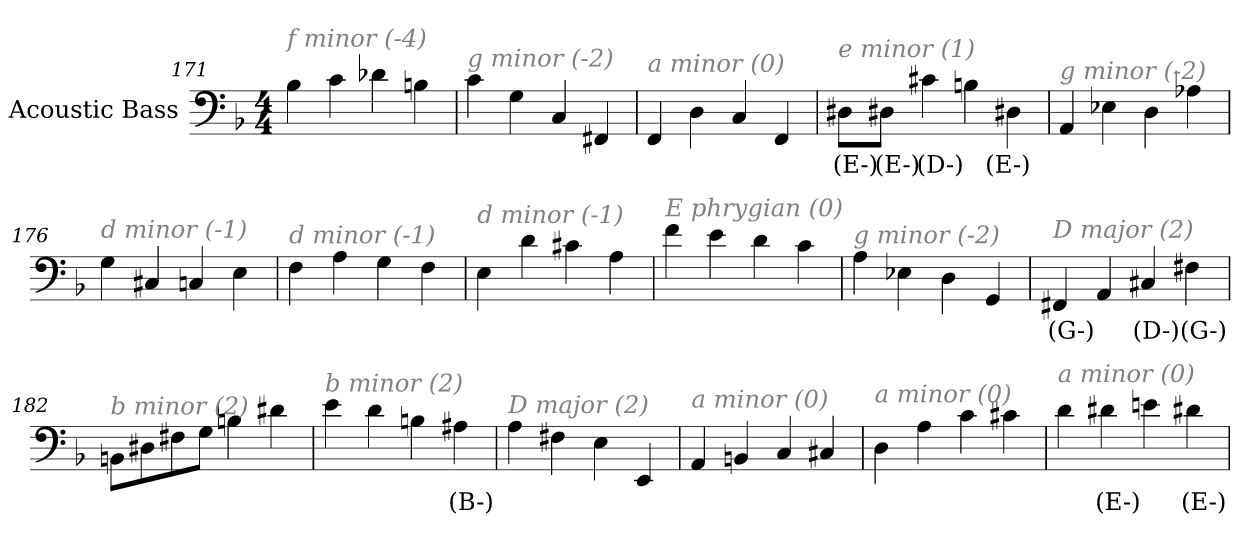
**kern	**text
*part1	*part1
*staff1	*staff1
*I"Acoustic Bass	*
*clefF4	*
*ITrd7c12	*
*k[b-]	*
*F:	*
*M4/4	*
=171	=171
!LO:TX:i:color=#808080:t=f minor (-4)	!
4BB-	.
4C	.
4D-X	.
4BBn	.
=172	=172
!LO:TX:i:color=#808080:t=g minor (-2)	!
4C	.
4GG	.
4CC	.
4FFF#X	.
=173	=173
!LO:TX:i:color=#808080:t=a minor (0)	!
4FFF	.
4DD	.
4CC	.
4FFF	.
=174	=174
!LO:TX:i:color=#808080:t=e minor (1)	!
8DD#XiL	(E-)
8DD#XiJ	(E-)
4C#Xi	(D-)
4BBn	.
4DD#Xi	(E-)
=175	=175
!LO:TX:i:color=#808080:t=g minor (-2)	!
4AAA	.
4EE-X	.
4DD	.
4AA-X	.
=176	=176
!LO:TX:i:color=#808080:t=d minor (-1)	!
4GG	.
4CC#X	.
4CCn	.
4EE	.
=177	=177
!LO:TX:i:color=#808080:t=d minor (-1)	!
4FF	.
4AA	.
4GG	.
4FF	.
=178	=178
!LO:TX:i:color=#808080:t=d minor (-1)	!
4EE	.
4D	.
4C#X	.
4AA	.
=179	=179
!LO:TX:i:color=#808080:t=E phrygian (0)	!
4F	.
4E	.
4D	.
4C	.
=180	=180
!LO:TX:i:color=#808080:t=g minor (-2)	!
4AA	.
4EE-X	.
4DD	.
4GGG	.
=181	=181
!LO:TX:i:color=#808080:t=D major (2)	!
4FFF#Xi	(G-)
4AAA	.
4CC#Xi	(D-)
4FF#Xi	(G-)
=182	=182
!LO:TX:i:color=#808080:t=b minor (2)	!
8BBBnL	.
8DD#X	.
8FF#X	.
8GGJ	.
4BBn	.
4D#X	.
=183	=183
!LO:TX:i:color=#808080:t=b minor (2)	!
4E	.
4D	.
4BBn	.
4AA#Xi	(B-)
=184	=184
!LO:TX:i:color=#808080:t=D major (2)	!
4AA	.
4FF#X	.
4EE	.
4EEE	.
=185	=185
!LO:TX:i:color=#808080:t=a minor (0)	!
4AAA	.
4BBBn	.
4CC	.
4CC#X	.
=186	=186
!LO:TX:i:color=#808080:t=a minor (0)	!
4DD	.
4AA	.
4C	.
4C#X	.
=187	=187
!LO:TX:i:color=#808080:t=a minor (0)	!
4D	.
4D#Xi	(E-)
4En	.
4D#Xi	(E-)
=	=
*-	*-
